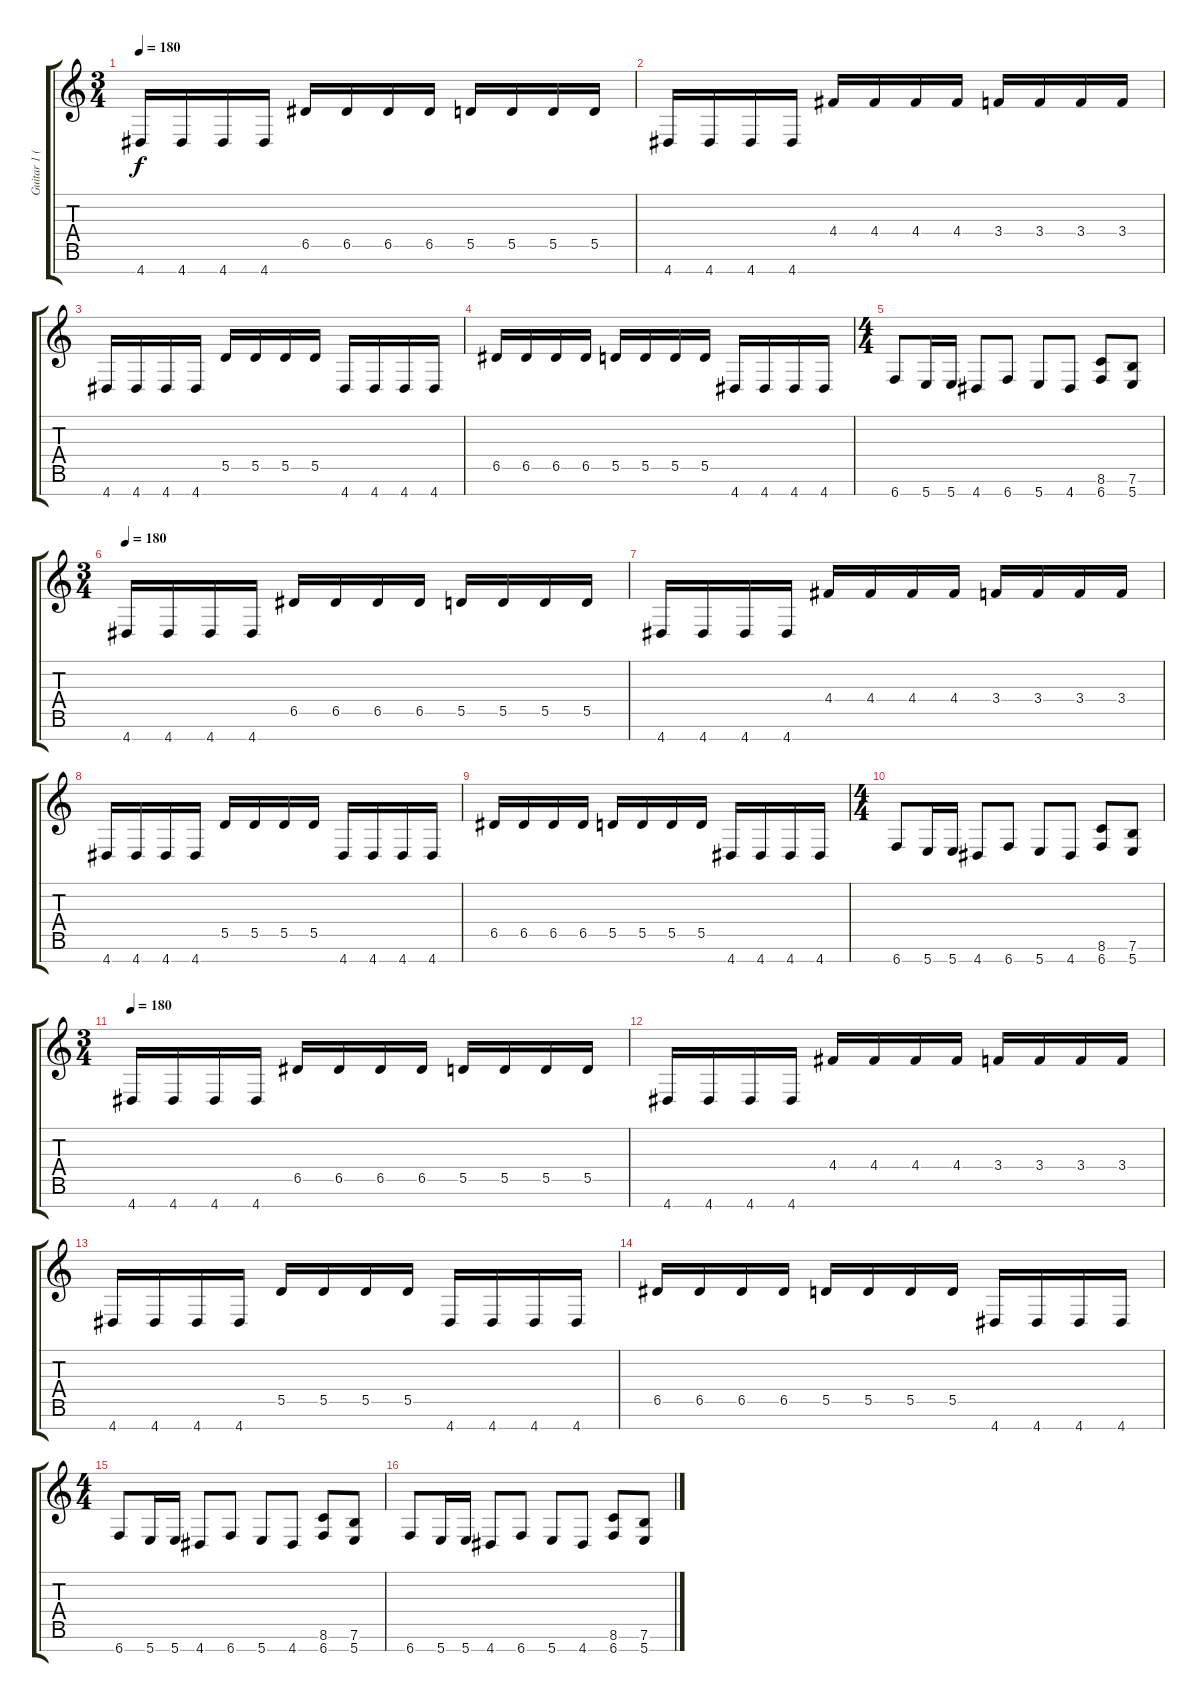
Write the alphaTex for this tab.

\track ("Guitar 1 (7string)" "Guitar 1 (") {instrument overdrivenguitar}
\staff {score tabs}
\tuning (E4 B3 G3 D3 A2 E2 B1) {hide}
\ts (3 4)
\tempo 180
\clef g2
\ks c
4.7.16{dy f} 4.7.16 4.7.16 4.7.16 6.5.16 6.5.16 6.5.16 6.5.16 5.5.16 5.5.16 5.5.16 5.5.16 |
4.7.16 4.7.16 4.7.16 4.7.16 4.4.16 4.4.16 4.4.16 4.4.16 3.4.16 3.4.16 3.4.16 3.4.16 |
4.7.16 4.7.16 4.7.16 4.7.16 5.5.16 5.5.16 5.5.16 5.5.16 4.7.16 4.7.16 4.7.16 4.7.16 |
6.5.16 6.5.16 6.5.16 6.5.16 5.5.16 5.5.16 5.5.16 5.5.16 4.7.16 4.7.16 4.7.16 4.7.16 |
\ts (4 4)
6.7.8 5.7.16 5.7.16 4.7.8 6.7.8 5.7.8 4.7.8 (8.6 6.7).8 (7.6 5.7).8 |
\ts (3 4)
\tempo 180
4.7.16 4.7.16 4.7.16 4.7.16 6.5.16 6.5.16 6.5.16 6.5.16 5.5.16 5.5.16 5.5.16 5.5.16 |
4.7.16 4.7.16 4.7.16 4.7.16 4.4.16 4.4.16 4.4.16 4.4.16 3.4.16 3.4.16 3.4.16 3.4.16 |
4.7.16 4.7.16 4.7.16 4.7.16 5.5.16 5.5.16 5.5.16 5.5.16 4.7.16 4.7.16 4.7.16 4.7.16 |
6.5.16 6.5.16 6.5.16 6.5.16 5.5.16 5.5.16 5.5.16 5.5.16 4.7.16 4.7.16 4.7.16 4.7.16 |
\ts (4 4)
6.7.8 5.7.16 5.7.16 4.7.8 6.7.8 5.7.8 4.7.8 (8.6 6.7).8 (7.6 5.7).8 |
\ts (3 4)
\tempo 180
4.7.16 4.7.16 4.7.16 4.7.16 6.5.16 6.5.16 6.5.16 6.5.16 5.5.16 5.5.16 5.5.16 5.5.16 |
4.7.16 4.7.16 4.7.16 4.7.16 4.4.16 4.4.16 4.4.16 4.4.16 3.4.16 3.4.16 3.4.16 3.4.16 |
4.7.16 4.7.16 4.7.16 4.7.16 5.5.16 5.5.16 5.5.16 5.5.16 4.7.16 4.7.16 4.7.16 4.7.16 |
6.5.16 6.5.16 6.5.16 6.5.16 5.5.16 5.5.16 5.5.16 5.5.16 4.7.16 4.7.16 4.7.16 4.7.16 |
\ts (4 4)
6.7.8 5.7.16 5.7.16 4.7.8 6.7.8 5.7.8 4.7.8 (8.6 6.7).8 (7.6 5.7).8 |
6.7.8 5.7.16 5.7.16 4.7.8 6.7.8 5.7.8 4.7.8 (8.6 6.7).8 (7.6 5.7).8
